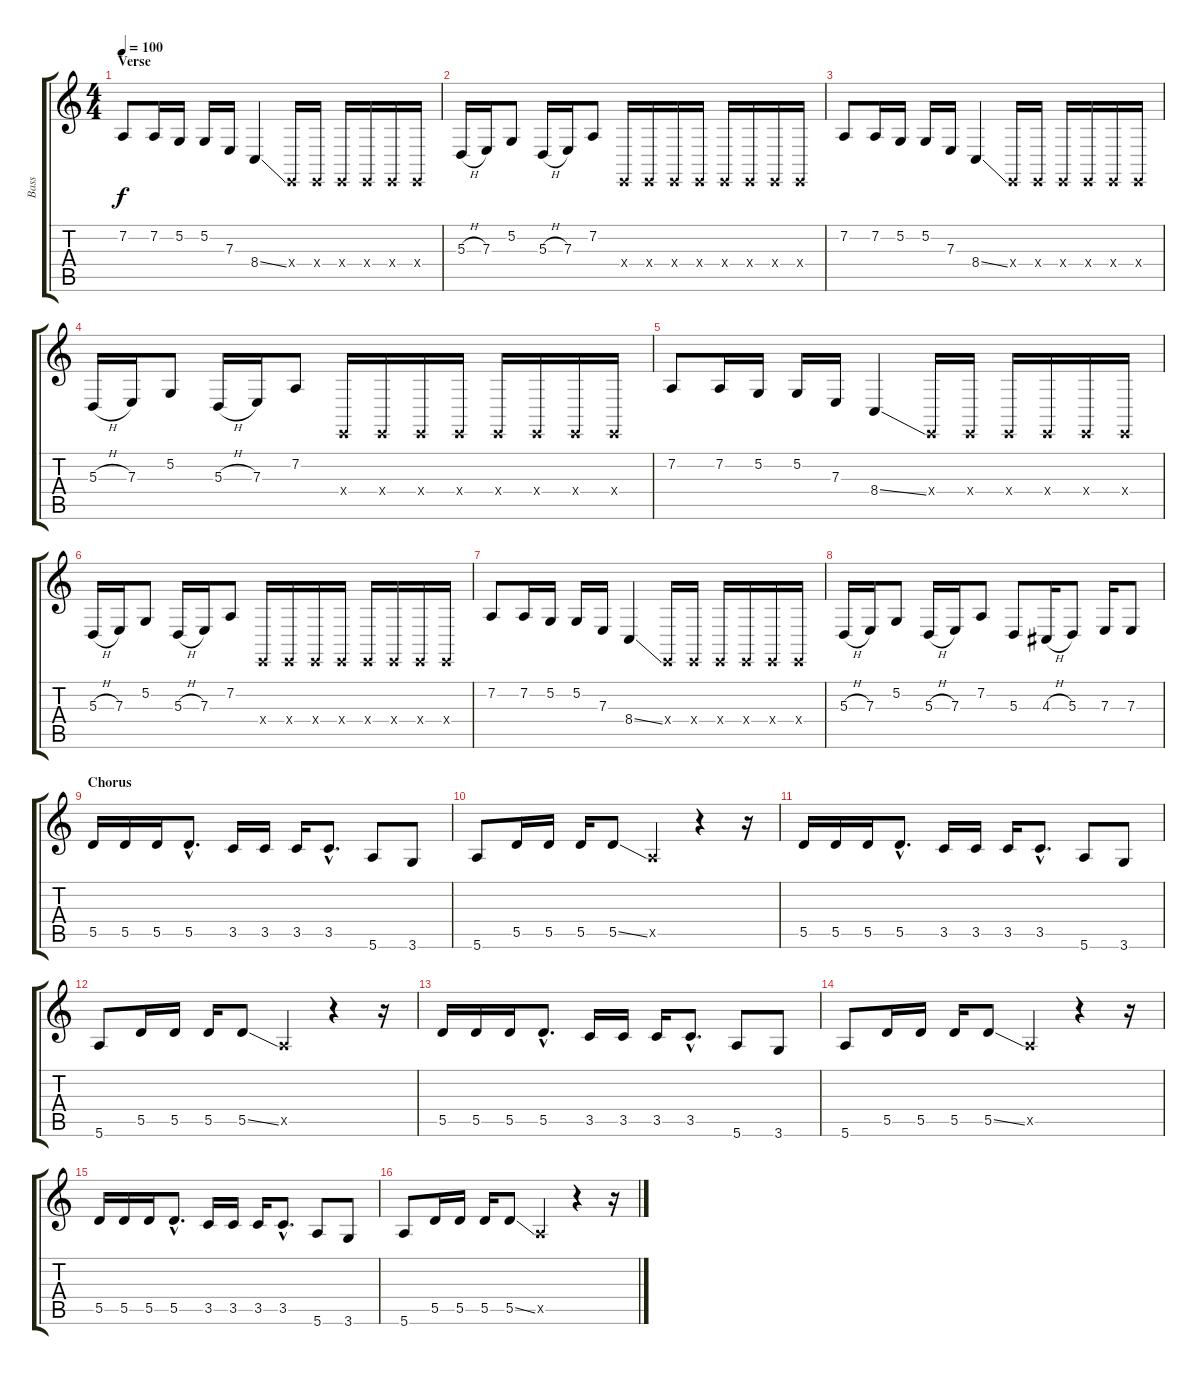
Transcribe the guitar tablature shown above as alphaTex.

\track ("Bass" "Bass") {instrument electricbasspick}
\staff {score tabs}
\tuning (G2 D2 A1 E1 A2 E2) {hide}
\ts (4 4)
\section ("" "Verse")
\tempo 100
\clef g2
\ks c
7.2.8{dy f} 7.2.16 5.2.16 5.2.16 7.3.16 8.4{ss}.4 0.4{x}.16 0.4{x}.16 0.4{x}.16 0.4{x}.16 0.4{x}.16 0.4{x}.16 |
5.3{h}.16 7.3.16 5.2.8 5.3{h}.16 7.3.16 7.2.8 0.4{x}.16 0.4{x}.16 0.4{x}.16 0.4{x}.16 0.4{x}.16 0.4{x}.16 0.4{x}.16 0.4{x}.16 |
7.2.8 7.2.16 5.2.16 5.2.16 7.3.16 8.4{ss}.4 0.4{x}.16 0.4{x}.16 0.4{x}.16 0.4{x}.16 0.4{x}.16 0.4{x}.16 |
5.3{h}.16 7.3.16 5.2.8 5.3{h}.16 7.3.16 7.2.8 0.4{x}.16 0.4{x}.16 0.4{x}.16 0.4{x}.16 0.4{x}.16 0.4{x}.16 0.4{x}.16 0.4{x}.16 |
7.2.8 7.2.16 5.2.16 5.2.16 7.3.16 8.4{ss}.4 0.4{x}.16 0.4{x}.16 0.4{x}.16 0.4{x}.16 0.4{x}.16 0.4{x}.16 |
5.3{h}.16 7.3.16 5.2.8 5.3{h}.16 7.3.16 7.2.8 0.4{x}.16 0.4{x}.16 0.4{x}.16 0.4{x}.16 0.4{x}.16 0.4{x}.16 0.4{x}.16 0.4{x}.16 |
7.2.8 7.2.16 5.2.16 5.2.16 7.3.16 8.4{ss}.4 0.4{x}.16 0.4{x}.16 0.4{x}.16 0.4{x}.16 0.4{x}.16 0.4{x}.16 |
5.3{h}.16 7.3.16 5.2.8 5.3{h}.16 7.3.16 7.2.8 5.3.8 4.3{h}.16 5.3.8 7.3.16 7.3.8 |
\section ("" "Chorus")
5.5.16{volume 14} 5.5.16 5.5.16 5.5{hac}.8{d} 3.5.16 3.5.16 3.5.16 3.5{hac}.8{d} 5.6.8 3.6.8 |
5.6.8 5.5.16 5.5.16 5.5.16 5.5{ss}.8 0.5{x}.4 r.4 r.16 |
5.5.16 5.5.16 5.5.16 5.5{hac}.8{d} 3.5.16 3.5.16 3.5.16 3.5{hac}.8{d} 5.6.8 3.6.8 |
5.6.8 5.5.16 5.5.16 5.5.16 5.5{ss}.8 0.5{x}.4 r.4 r.16 |
5.5.16 5.5.16 5.5.16 5.5{hac}.8{d} 3.5.16 3.5.16 3.5.16 3.5{hac}.8{d} 5.6.8 3.6.8 |
5.6.8 5.5.16 5.5.16 5.5.16 5.5{ss}.8 0.5{x}.4 r.4 r.16 |
5.5.16 5.5.16 5.5.16 5.5{hac}.8{d} 3.5.16 3.5.16 3.5.16 3.5{hac}.8{d} 5.6.8 3.6.8 |
5.6.8 5.5.16 5.5.16 5.5.16 5.5{ss}.8 0.5{x}.4 r.4 r.16
